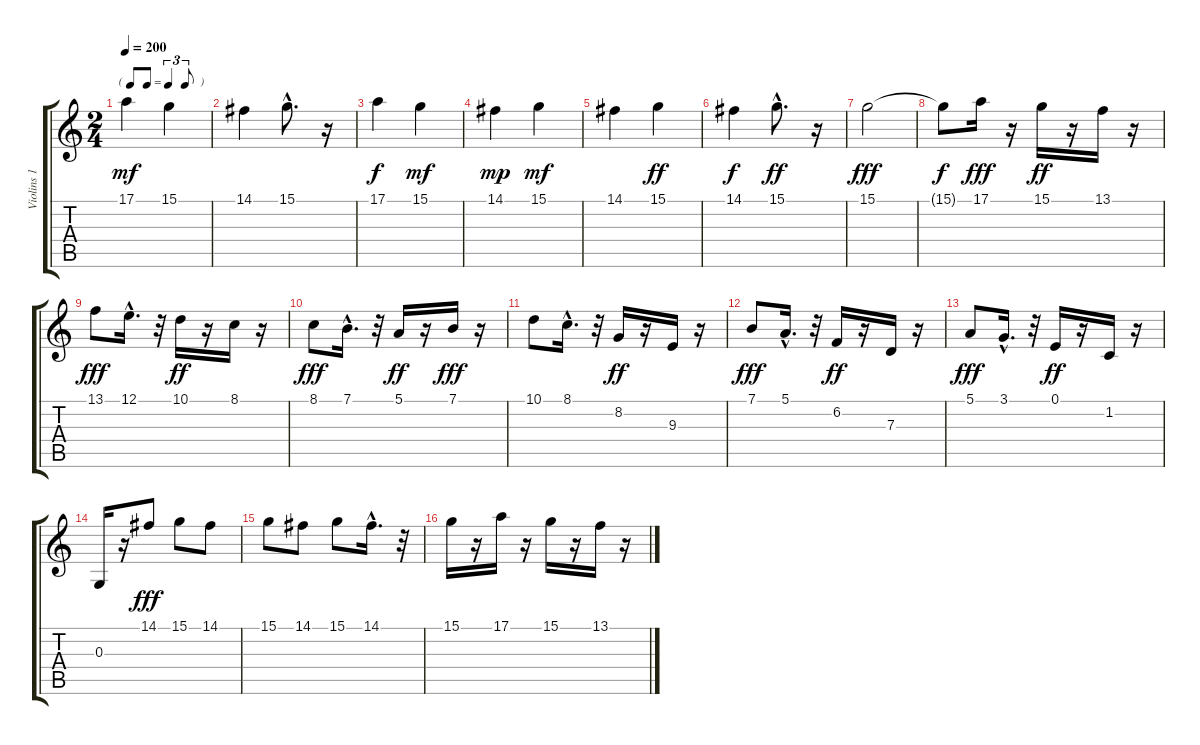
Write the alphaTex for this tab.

\track ("Violins 1" "Violins 1") {instrument stringensemble1}
\staff {score tabs}
\tuning (E4 B3 G3 D3 A2 E2) {hide}
\ts (2 4)
\tf triplet8th
\tempo 200
\clef g2
\ks c
17.1.4{dy mf} 15.1.4 |
14.1.4 15.1{hac}.8{d} r.16 |
17.1.4{dy f} 15.1.4{dy mf} |
14.1.4{dy mp} 15.1.4{dy mf} |
14.1.4 15.1.4{dy ff} |
14.1.4{dy f} 15.1{hac}.8{d dy ff} r.16 |
15.1.2{dy fff} |
15.1{t}.8{dy f} 17.1.16{dy fff} r.16 15.1.16{dy ff} r.16 13.1.16 r.16 |
13.1.8{dy fff} 12.1{hac}.16{d} r.32 10.1.16{dy ff} r.16 8.1.16 r.16 |
8.1.8{dy fff} 7.1{hac}.16{d} r.32 5.1.16{dy ff} r.16 7.1.16{dy fff} r.16 |
10.1.8 8.1{hac}.16{d} r.32 8.2.16{dy ff} r.16 9.3.16 r.16 |
7.1.8{dy fff} 5.1{hac}.16{d} r.32 6.2.16{dy ff} r.16 7.3.16 r.16 |
5.1.8{dy fff} 3.1{hac}.16{d} r.32 0.1.16{dy ff} r.16 1.2.16 r.16 |
0.3.16 r.16 14.1.8{dy fff} 15.1.8 14.1.8 |
15.1.8 14.1.8 15.1.8 14.1{hac}.16{d} r.32 |
15.1.16 r.16 17.1.16 r.16 15.1.16 r.16 13.1.16 r.16
